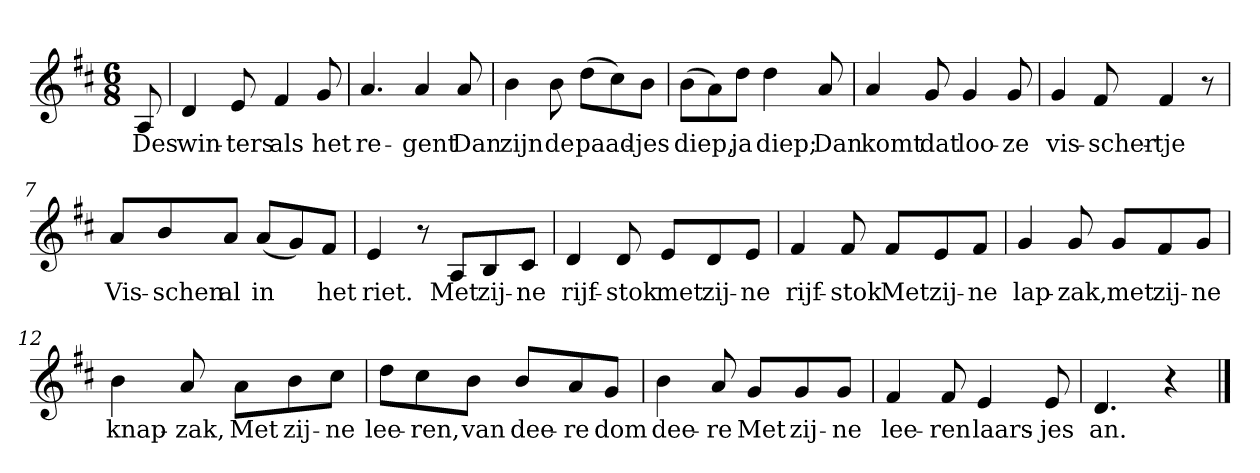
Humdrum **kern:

**kern	**text
*part1	*part1
*staff1	*staff1
*clefG2	*
*k[f#c#]	*
*D:	*
*M6/8	*
*MM120	*
=	=
8A	Des
=1	=1
4d	win-
8e	-ters
4f#	als
8g	het
=2	=2
4.a	re-
4a	-gent
8a	Dan
=3	=3
4b	zijn
8b	de
(8dd\L	paad-
8cc#\)	.
8b\J	-jes
=4	=4
(8b\L	diep,
8a\)	.
8dd\J	ja
4dd	diep;
8a	Dan
=5	=5
4a	komt
8g	dat
4g	loo-
8g	-ze
=6	=6
4g	vis-
8f#	-scher-
4f#	-tje
8r	.
=7	=7
8a/L	Vis-
8b/	-schen
8a/J	al
(8a/L	in
8g/)	.
8f#/J	het
=8	=8
4e	riet.
8r	.
8A/L	Met
8B/	zij-
8c#/J	-ne
=9	=9
4d	rijf-
8d	-stok
8e/L	met
8d/	zij-
8e/J	-ne
=10	=10
4f#	rijf-
8f#	-stok
8f#/L	Met
8e/	zij-
8f#/J	-ne
=11	=11
4g	lap-
8g	-zak,
8g/L	met
8f#/	zij-
8g/J	-ne
=12	=12
4b	knap-
8a	-zak,
8a\L	Met
8b\	zij-
8cc#\J	-ne
=13	=13
8dd\L	lee-
8cc#\	-ren,
8b\J	van
8b/L	dee-
8a/	-re
8g/J	dom
=14	=14
4b	dee-
8a	-re
8g/L	Met
8g/	zij-
8g/J	-ne
=15	=15
4f#	lee-
8f#	-ren
4e	laars-
8e	-jes
=16	=16
4.d	an.
4r	.
==	==
*-	*-
